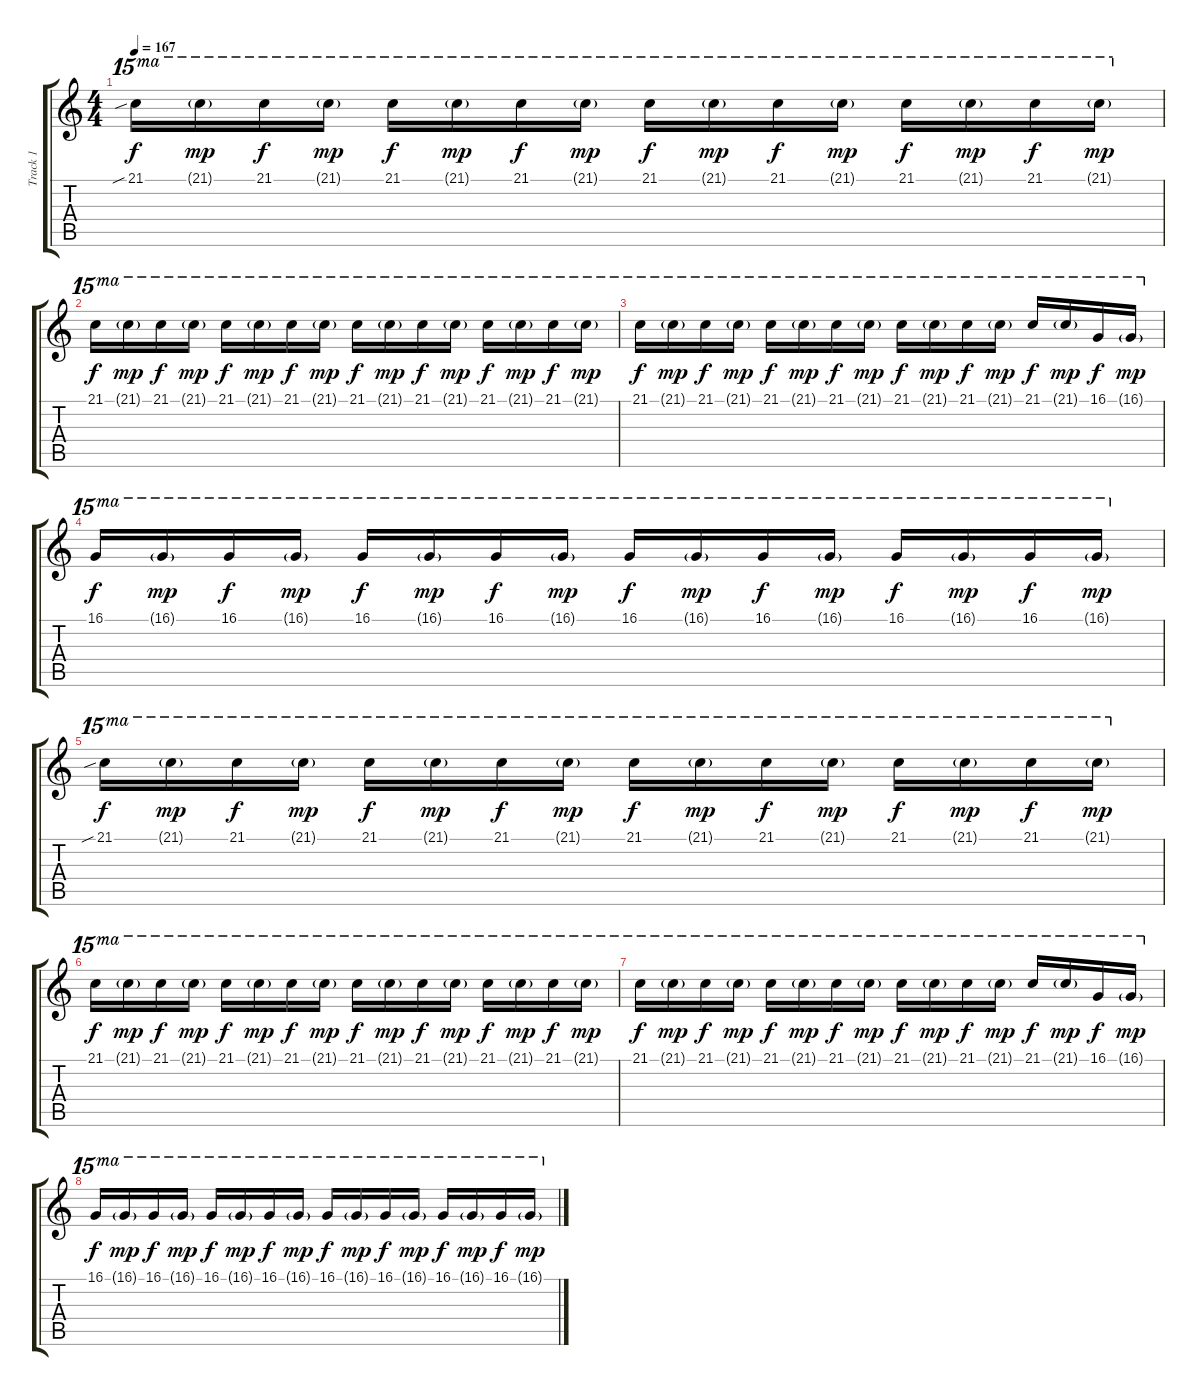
\track ("Track 1" "Track 1") {instrument acousticguitarsteel}
\staff {score tabs}
\tuning (Eb4 Bb3 Gb3 Db3 Ab2 Eb2) {hide}
\ts (4 4)
\tempo 167
\clef g2
\ks c
21.1{sib}.16{ot 15ma dy f} 21.1{g}.16{ot 15ma dy mp} 21.1.16{ot 15ma dy f} 21.1{g}.16{ot 15ma dy mp} 21.1.16{ot 15ma dy f} 21.1{g}.16{ot 15ma dy mp} 21.1.16{ot 15ma dy f} 21.1{g}.16{ot 15ma dy mp} 21.1.16{ot 15ma dy f} 21.1{g}.16{ot 15ma dy mp} 21.1.16{ot 15ma dy f} 21.1{g}.16{ot 15ma dy mp} 21.1.16{ot 15ma dy f} 21.1{g}.16{ot 15ma dy mp} 21.1.16{ot 15ma dy f} 21.1{g}.16{ot 15ma dy mp} |
21.1.16{ot 15ma dy f} 21.1{g}.16{ot 15ma dy mp} 21.1.16{ot 15ma dy f} 21.1{g}.16{ot 15ma dy mp} 21.1.16{ot 15ma dy f} 21.1{g}.16{ot 15ma dy mp} 21.1.16{ot 15ma dy f} 21.1{g}.16{ot 15ma dy mp} 21.1.16{ot 15ma dy f} 21.1{g}.16{ot 15ma dy mp} 21.1.16{ot 15ma dy f} 21.1{g}.16{ot 15ma dy mp} 21.1.16{ot 15ma dy f} 21.1{g}.16{ot 15ma dy mp} 21.1.16{ot 15ma dy f} 21.1{g}.16{ot 15ma dy mp} |
21.1.16{ot 15ma dy f} 21.1{g}.16{ot 15ma dy mp} 21.1.16{ot 15ma dy f} 21.1{g}.16{ot 15ma dy mp} 21.1.16{ot 15ma dy f} 21.1{g}.16{ot 15ma dy mp} 21.1.16{ot 15ma dy f} 21.1{g}.16{ot 15ma dy mp} 21.1.16{ot 15ma dy f} 21.1{g}.16{ot 15ma dy mp} 21.1.16{ot 15ma dy f} 21.1{g}.16{ot 15ma dy mp} 21.1.16{ot 15ma dy f} 21.1{g}.16{ot 15ma dy mp} 16.1.16{ot 15ma dy f} 16.1{g}.16{ot 15ma dy mp} |
16.1.16{ot 15ma dy f} 16.1{g}.16{ot 15ma dy mp} 16.1.16{ot 15ma dy f} 16.1{g}.16{ot 15ma dy mp} 16.1.16{ot 15ma dy f} 16.1{g}.16{ot 15ma dy mp} 16.1.16{ot 15ma dy f} 16.1{g}.16{ot 15ma dy mp} 16.1.16{ot 15ma dy f} 16.1{g}.16{ot 15ma dy mp} 16.1.16{ot 15ma dy f} 16.1{g}.16{ot 15ma dy mp} 16.1.16{ot 15ma dy f} 16.1{g}.16{ot 15ma dy mp} 16.1.16{ot 15ma dy f} 16.1{g}.16{ot 15ma dy mp} |
21.1{sib}.16{ot 15ma dy f} 21.1{g}.16{ot 15ma dy mp} 21.1.16{ot 15ma dy f} 21.1{g}.16{ot 15ma dy mp} 21.1.16{ot 15ma dy f} 21.1{g}.16{ot 15ma dy mp} 21.1.16{ot 15ma dy f} 21.1{g}.16{ot 15ma dy mp} 21.1.16{ot 15ma dy f} 21.1{g}.16{ot 15ma dy mp} 21.1.16{ot 15ma dy f} 21.1{g}.16{ot 15ma dy mp} 21.1.16{ot 15ma dy f} 21.1{g}.16{ot 15ma dy mp} 21.1.16{ot 15ma dy f} 21.1{g}.16{ot 15ma dy mp} |
21.1.16{ot 15ma dy f} 21.1{g}.16{ot 15ma dy mp} 21.1.16{ot 15ma dy f} 21.1{g}.16{ot 15ma dy mp} 21.1.16{ot 15ma dy f} 21.1{g}.16{ot 15ma dy mp} 21.1.16{ot 15ma dy f} 21.1{g}.16{ot 15ma dy mp} 21.1.16{ot 15ma dy f} 21.1{g}.16{ot 15ma dy mp} 21.1.16{ot 15ma dy f} 21.1{g}.16{ot 15ma dy mp} 21.1.16{ot 15ma dy f} 21.1{g}.16{ot 15ma dy mp} 21.1.16{ot 15ma dy f} 21.1{g}.16{ot 15ma dy mp} |
21.1.16{ot 15ma dy f} 21.1{g}.16{ot 15ma dy mp} 21.1.16{ot 15ma dy f} 21.1{g}.16{ot 15ma dy mp} 21.1.16{ot 15ma dy f} 21.1{g}.16{ot 15ma dy mp} 21.1.16{ot 15ma dy f} 21.1{g}.16{ot 15ma dy mp} 21.1.16{ot 15ma dy f} 21.1{g}.16{ot 15ma dy mp} 21.1.16{ot 15ma dy f} 21.1{g}.16{ot 15ma dy mp} 21.1.16{ot 15ma dy f} 21.1{g}.16{ot 15ma dy mp} 16.1.16{ot 15ma dy f} 16.1{g}.16{ot 15ma dy mp} |
16.1.16{ot 15ma dy f} 16.1{g}.16{ot 15ma dy mp} 16.1.16{ot 15ma dy f} 16.1{g}.16{ot 15ma dy mp} 16.1.16{ot 15ma dy f} 16.1{g}.16{ot 15ma dy mp} 16.1.16{ot 15ma dy f} 16.1{g}.16{ot 15ma dy mp} 16.1.16{ot 15ma dy f} 16.1{g}.16{ot 15ma dy mp} 16.1.16{ot 15ma dy f} 16.1{g}.16{ot 15ma dy mp} 16.1.16{ot 15ma dy f} 16.1{g}.16{ot 15ma dy mp} 16.1.16{ot 15ma dy f} 16.1{g}.16{ot 15ma dy mp}
